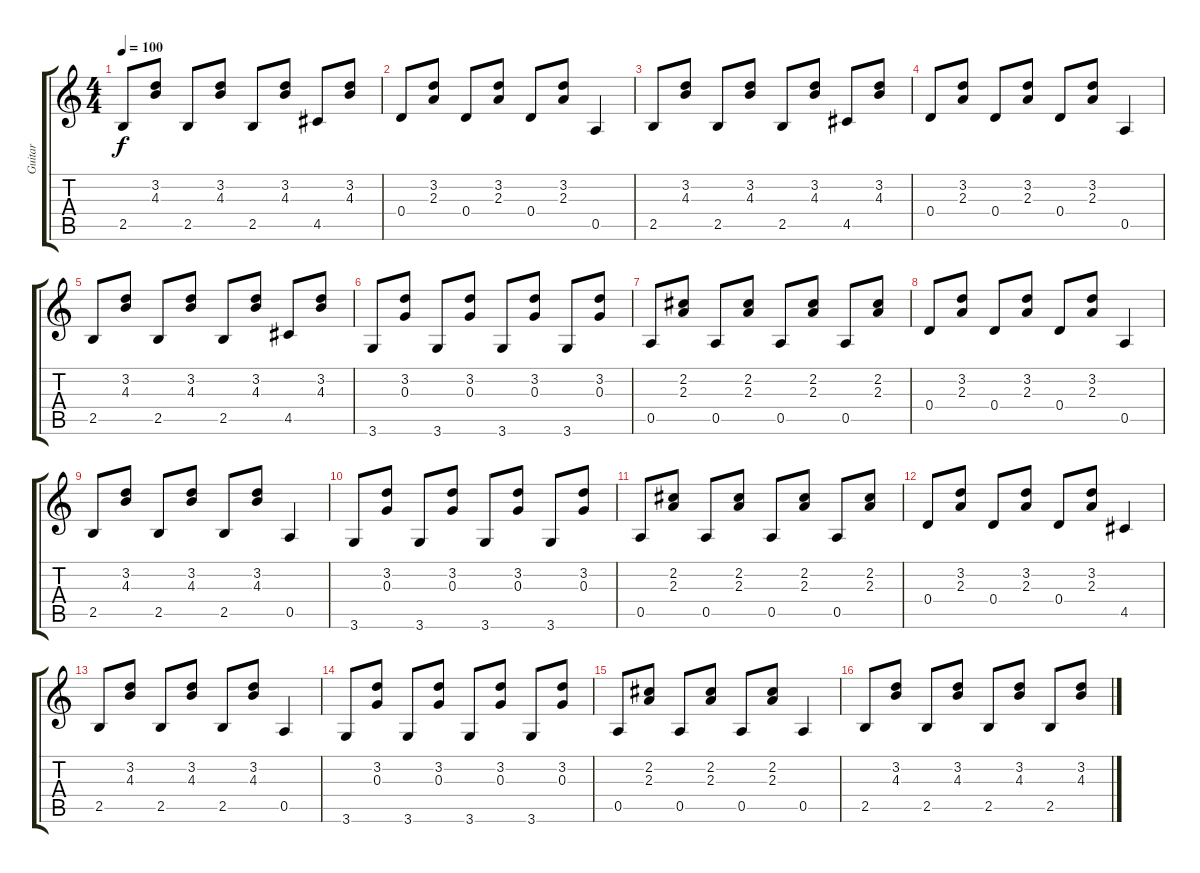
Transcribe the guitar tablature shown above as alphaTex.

\track ("Guitar" "Guitar") {instrument acousticguitarnylon}
\staff {score tabs}
\tuning (E4 B3 G3 D3 A2 E2) {hide}
\ts (4 4)
\tempo 100
\clef g2
\ks c
2.5.8{dy f} (3.2 4.3).8 2.5.8 (3.2 4.3).8 2.5.8 (3.2 4.3).8 4.5.8 (3.2 4.3).8 |
0.4.8 (3.2 2.3).8 0.4.8 (3.2 2.3).8 0.4.8 (3.2 2.3).8 0.5.4 |
2.5.8 (3.2 4.3).8 2.5.8 (3.2 4.3).8 2.5.8 (3.2 4.3).8 4.5.8 (3.2 4.3).8 |
0.4.8 (3.2 2.3).8 0.4.8 (3.2 2.3).8 0.4.8 (3.2 2.3).8 0.5.4 |
2.5.8 (3.2 4.3).8 2.5.8 (3.2 4.3).8 2.5.8 (3.2 4.3).8 4.5.8 (3.2 4.3).8 |
3.6.8 (3.2 0.3).8 3.6.8 (3.2 0.3).8 3.6.8 (3.2 0.3).8 3.6.8 (3.2 0.3).8 |
0.5.8 (2.2 2.3).8 0.5.8 (2.2 2.3).8 0.5.8 (2.2 2.3).8 0.5.8 (2.2 2.3).8 |
0.4.8 (3.2 2.3).8 0.4.8 (3.2 2.3).8 0.4.8 (3.2 2.3).8 0.5.4 |
2.5.8 (3.2 4.3).8 2.5.8 (3.2 4.3).8 2.5.8 (3.2 4.3).8 0.5.4 |
3.6.8 (3.2 0.3).8 3.6.8 (3.2 0.3).8 3.6.8 (3.2 0.3).8 3.6.8 (3.2 0.3).8 |
0.5.8 (2.2 2.3).8 0.5.8 (2.2 2.3).8 0.5.8 (2.2 2.3).8 0.5.8 (2.2 2.3).8 |
0.4.8 (3.2 2.3).8 0.4.8 (3.2 2.3).8 0.4.8 (3.2 2.3).8 4.5.4 |
2.5.8 (3.2 4.3).8 2.5.8 (3.2 4.3).8 2.5.8 (3.2 4.3).8 0.5.4 |
3.6.8 (3.2 0.3).8 3.6.8 (3.2 0.3).8 3.6.8 (3.2 0.3).8 3.6.8 (3.2 0.3).8 |
0.5.8 (2.2 2.3).8 0.5.8 (2.2 2.3).8 0.5.8 (2.2 2.3).8 0.5.4 |
2.5.8 (3.2 4.3).8 2.5.8 (3.2 4.3).8 2.5.8 (3.2 4.3).8 2.5.8 (3.2 4.3).8
